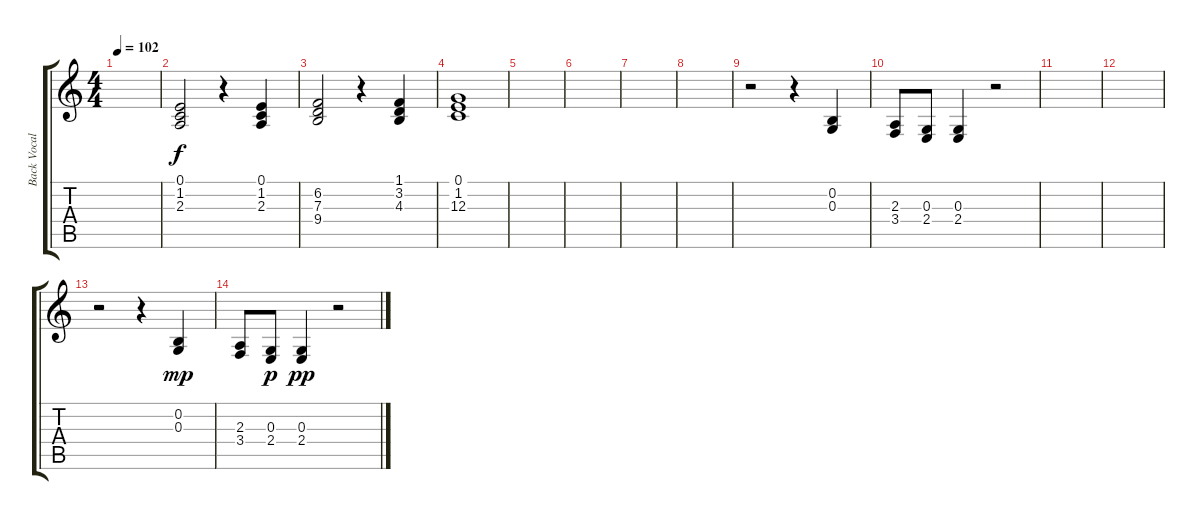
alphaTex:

\track ("Back Vocal ( All Members of Band )" "Back Vocal") {instrument lead6voice}
\staff {score tabs}
\tuning (E4 B3 G3 D3 A2 E2) {hide}
\ts (4 4)
\tempo 102
\clef g2
\ks c
|
(0.1 1.2 2.3).2 r.4 (0.1 1.2 2.3).4 |
(6.2 7.3 9.4).2 r.4 (1.1 3.2 4.3).4 |
(0.1 1.2 12.3).1 |
|
|
|
|
r.2 r.4 (0.2 0.3).4 |
(2.3 3.4).8 (0.3 2.4).8 (0.3 2.4).4 r.2 |
|
|
r.2 r.4 (0.2 0.3).4{dy mp} |
(2.3 3.4).8 (0.3 2.4).8{dy p} (0.3 2.4).4{dy pp} r.2
